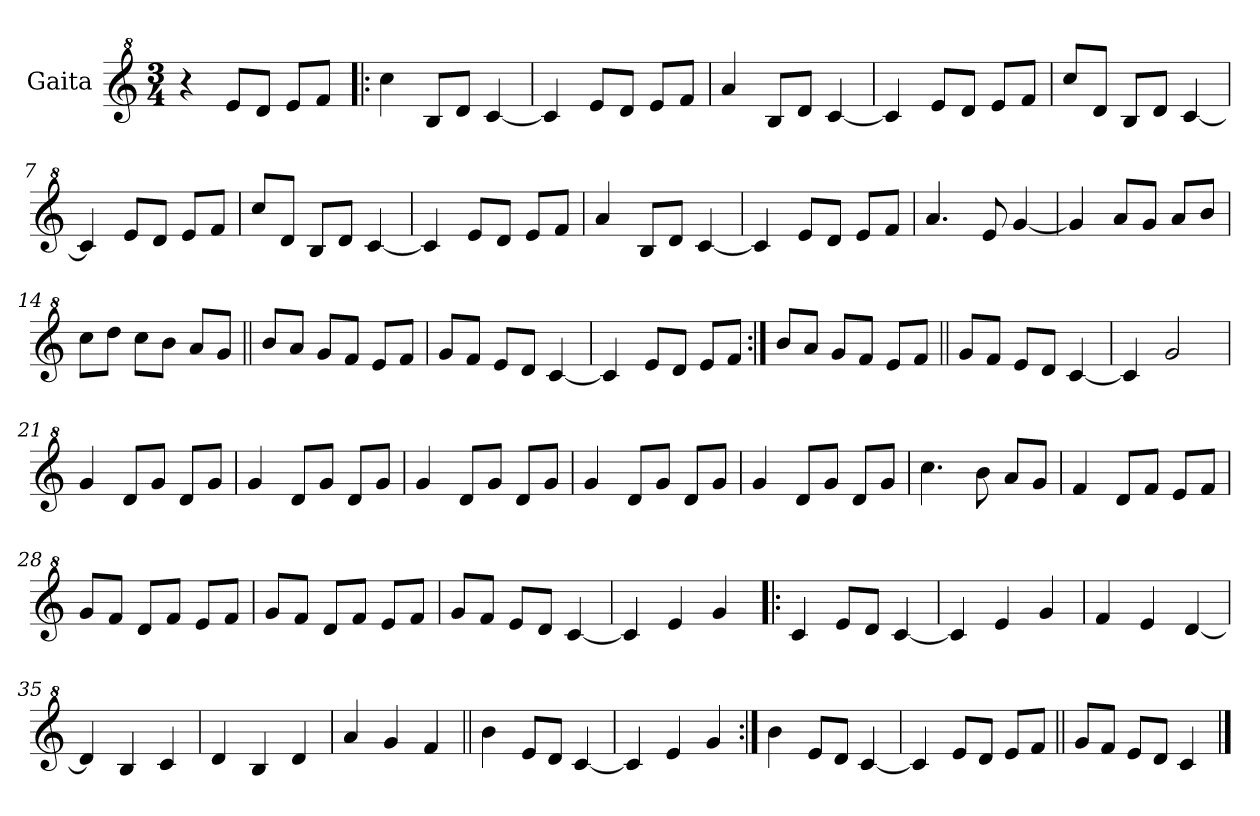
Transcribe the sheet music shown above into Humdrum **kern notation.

**kern
*part1
*staff1
*I"Gaita
*clefG^2
*k[]
*M3/4
*MM230
=1
4r
8ee/L
8dd/J
8ee/L
8ff/J
=2!|:
4ccc\
8b/L
8dd/J
[4cc/
=3
4cc/]
8ee/L
8dd/J
8ee/L
8ff/J
=4
4aa/
8b/L
8dd/J
[4cc/
=5
4cc/]
8ee/L
8dd/J
8ee/L
8ff/J
=6
8ccc/L
8dd/J
8b/L
8dd/J
[4cc/
=7
4cc/]
8ee/L
8dd/J
8ee/L
8ff/J
=8
8ccc/L
8dd/J
8b/L
8dd/J
[4cc/
!!LO:LB:g=z
=9
4cc/]
8ee/L
8dd/J
8ee/L
8ff/J
=10
4aa/
8b/L
8dd/J
[4cc/
=11
4cc/]
8ee/L
8dd/J
8ee/L
8ff/J
=12
4.aa/
8ee/
[4gg/
=13
4gg/]
8aa/L
8gg/J
8aa/L
8bb/J
=14
8ccc\L
8ddd\J
8ccc\L
8bb\J
8aa/L
8gg/J
=15||
8bb/L
8aa/J
8gg/L
8ff/J
8ee/L
8ff/J
=16
8gg/L
8ff/J
8ee/L
8dd/J
[4cc/
!!LO:LB:g=z
=17
4cc/]
8ee/L
8dd/J
8ee/L
8ff/J
=18:|!
8bb/L
8aa/J
8gg/L
8ff/J
8ee/L
8ff/J
=19||
8gg/L
8ff/J
8ee/L
8dd/J
[4cc/
=20
4cc/]
2gg/
=21
4gg/
8dd/L
8gg/J
8dd/L
8gg/J
=22
4gg/
8dd/L
8gg/J
8dd/L
8gg/J
=23
4gg/
8dd/L
8gg/J
8dd/L
8gg/J
=24
4gg/
8dd/L
8gg/J
8dd/L
8gg/J
=25
4gg/
8dd/L
8gg/J
8dd/L
8gg/J
!!LO:LB:g=z
=26
4.ccc\
8bb\
8aa/L
8gg/J
=27
4ff/
8dd/L
8ff/J
8ee/L
8ff/J
=28
8gg/L
8ff/J
8dd/L
8ff/J
8ee/L
8ff/J
=29
8gg/L
8ff/J
8dd/L
8ff/J
8ee/L
8ff/J
=30
8gg/L
8ff/J
8ee/L
8dd/J
[4cc/
=31
4cc/]
4ee/
4gg/
=32!|:
4cc/
8ee/L
8dd/J
[4cc/
=33
4cc/]
4ee/
4gg/
=34
4ff/
4ee/
[4dd/
!!LO:LB:g=z
=35
4dd/]
4b/
4cc/
=36
4dd/
4b/
4dd/
=37
4aa/
4gg/
4ff/
=38||
4bb\
8ee/L
8dd/J
[4cc/
=39
4cc/]
4ee/
4gg/
=40:|!
4bb\
8ee/L
8dd/J
[4cc/
=41
4cc/]
8ee/L
8dd/J
8ee/L
8ff/J
=42||
8gg/L
8ff/J
8ee/L
8dd/J
4cc/
==
*-
